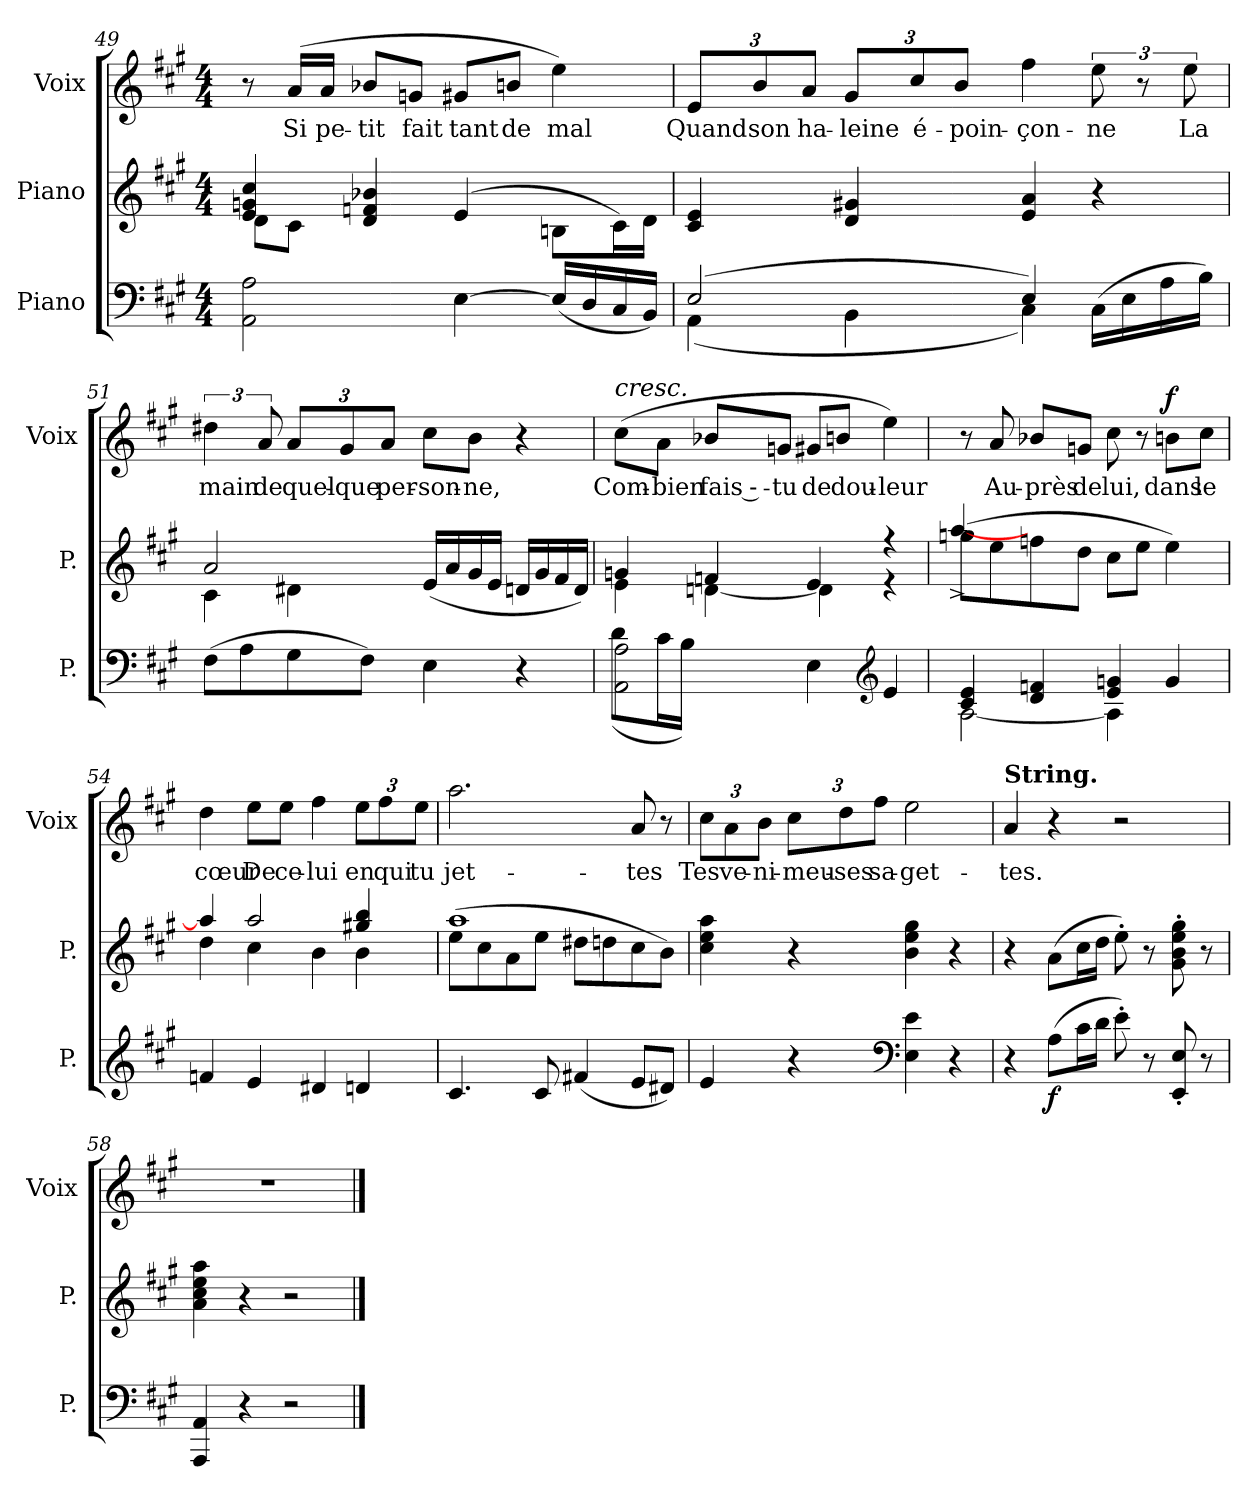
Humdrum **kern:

**kern	**dynam	**kern	**kern	**text	**dynam
*part3	*part3	*part2	*part1	*part1	*part1
*staff3	*staff3	*staff2	*staff1	*staff1	*staff1
*I"Piano	*	*I"Piano	*I"Voix	*	*
*I'P.	*	*I'P.	*I'Voix	*	*
!!LO:LB:g=z
*clefF4	*	*clefG2	*clefG2	*	*
*k[f#c#g#]	*	*k[f#c#g#]	*k[f#c#g#]	*	*
*M4/4	*	*M4/4	*M4/4	*	*
=49	=49	=49	=49	=49	=49
*	*	*^	*	*	*
2AA\ 2A\	.	4e/ 4gn/ 4cc#/	8d\L	8r	.	.
.	.	.	8c#\J	(16a/LL	Si	.
.	.	.	.	16a/JJ	pe-	.
.	.	4d/ 4fn/ 4b-X/	2.ryy	8b-X/L	-tit	.
.	.	.	.	8gn/J	fait	.
[4E\	.	(4e/	.	8g#X/L	tant	.
.	.	.	.	8bn/J	de	.
(16E/LL]	.	8Bn\L	.	4ee\)	mal	.
16D/	.	.	.	.	.	.
16C#/	.	16c#\L)	.	.	.	.
16BB/JJ)	.	16d\JJ	.	.	.	.
*	*	*v	*v	*	*	*
=50	=50	=50	=50	=50	=50
*^	*	*	*	*	*
(2E/	(4AA\	.	4c#/ 4e/	12e/L	Quand	.
.	.	.	.	12b/	son	.
.	.	.	.	12a/J	ha-	.
.	4BB\	.	4d/ 4g#X/	12g#/L	-leine	.
.	.	.	.	12cc#/	é-	.
.	.	.	.	12b/J	-poin-	.
4E/)	4C#\)	.	4e/ 4a/	4ff#\	-çon-	.
(16C#\LL	4ryy	.	4r	12ee\	-ne	.
16E\	.	.	.	.	.	.
.	.	.	.	12r	.	.
16A\	.	.	.	.	.	.
.	.	.	.	12ee\	La	.
16B\JJ)	.	.	.	.	.	.
*v	*v	*	*	*	*	*
=51	=51	=51	=51	=51	=51
*	*	*^	*	*	*
(8F#\L	.	2a/	4c#\	6dd#X\	main	.
8A\	.	.	.	.	.	.
.	.	.	.	12a/	de	.
8G#\	.	.	4d#X\	12a/L	quel-	.
.	.	.	.	12g#/	-que	.
8F#\J)	.	.	.	.	.	.
.	.	.	.	12a/J	per-	.
4E\	.	(16e/LL	2ryy	8cc#\L	-son-	.
.	.	16a/	.	.	.	.
.	.	16g#/	.	8b\J	-ne,	.
.	.	16e/JJ	.	.	.	.
4r	.	16dn/LL	.	4r	.	.
.	.	16g#/	.	.	.	.
.	.	16f#/	.	.	.	.
.	.	16d/JJ)	.	.	.	.
!!LO:LB:g=z
=52	=52	=52	=52	=52	=52	=52
*^	*	*	*	*	*	*
!	!	!	!	!	!LO:TX:i:t=cresc.	!	!
2AA\ 2A\	(8d\L	.	4gn/	4e\	(8cc#\L	Com-	.
.	16c#\L	.	.	.	8a\J	-bien	.
.	16B\JJ)	.	.	.	.	.	.
.	2.ryy	.	4fn/	[4dn\	8b-X/L	fais ‑-	.
.	.	.	.	.	8gn/J	-tu	.
4E\	.	.	4e/	4d\]	8g#X/L	de	.
.	.	.	.	.	8bn/J	dou-	.
*clefG2	*	*	*	*	*	*	*
4e/	.	.	4r	4r	4ee\)	-leur	.
=53	=53	=53	=53	=53	=53	=53	=53
4c#/ 4e/	[2A\	.	(8ggn\L	[4aa^/	8r	.	.
.	.	.	8ee\	.	8a/	Au-	.
4d/ 4fn/	.	.	8ffn\	2.ryy	8b-X/L	-près	.
.	.	.	8dd\J	.	8gn/J	de	.
4e/ 4gn/	4A\]	.	8cc#\L	.	8cc#\	lui,	.
.	.	.	8ee\J	.	8r	.	.
4g/	4ryy	.	4ee\)	.	8bn\L	dans	f
.	.	.	.	.	8cc#\J	le	.
*v	*v	*	*	*	*	*	*
=54	=54	=54	=54	=54	=54	=54
4fn/	.	4aa/]	4dd\	4dd\	cœur	.
4e/	.	2aa/	4cc#\	8ee\L	De	.
.	.	.	.	8ee\J	ce-	.
4d#X/	.	.	4b\	4ff#\	-lui	.
4dn/	.	4gg#X/ 4bb/	4b\	12ee\L	en	.
.	.	.	.	12ff#\	qui	.
.	.	.	.	12ee\J	tu	.
!!LO:LB:g=z
=55	=55	=55	=55	=55	=55	=55
4.c#/	.	(8ee\L	1aa/	2.aa\	jet-	.
.	.	8cc#\	.	.	.	.
.	.	8a\	.	.	.	.
8c#/	.	8ee\J	.	.	.	.
(4f#X/	.	8dd#X\L	.	.	.	.
.	.	8ddn\	.	.	.	.
8e/L	.	8cc#\	.	8a/	-tes	.
8d#X/J)	.	8b\J)	.	8r	.	.
*	*	*v	*v	*	*	*
=56	=56	=56	=56	=56	=56
4e/	.	4cc#\ 4ee\ 4aa\	12cc#\L	Tes	.
.	.	.	12a\	ve-	.
.	.	.	12b\J	-ni-	.
4r	.	4r	12cc#\L	-meu-	.
.	.	.	12dd\	-ses	.
.	.	.	12ff#\J	sa-	.
*clefF4	*	*	*	*	*
4E\ 4e\	.	4b\ 4ee\ 4gg#\	2ee\	-get-	.
4r	.	4r	.	.	.
=57	=57	=57	=57	=57	=57
!	!	!	!LO:TX:B:t=String.	!	!
4r	.	4r	4a/	-tes.	.
(8A\L	f	(8a\L	4r	.	.
16c#\L	.	16cc#\L	.	.	.
16d\JJ	.	16dd\JJ	.	.	.
8e'\)	.	8ee'\)	2r	.	.
8r	.	8r	.	.	.
8EE'/ 8E'/	.	8g#'\ 8b'\ 8ee'\ 8gg#'\	.	.	.
8r	.	8r	.	.	.
=58	=58	=58	=58	=58	=58
4AAA/ 4AA/	.	4a\ 4cc#\ 4ee\ 4aa\	1r	.	.
4r	.	4r	.	.	.
2r	.	2r	.	.	.
==	==	==	==	==	==
*-	*-	*-	*-	*-	*-
